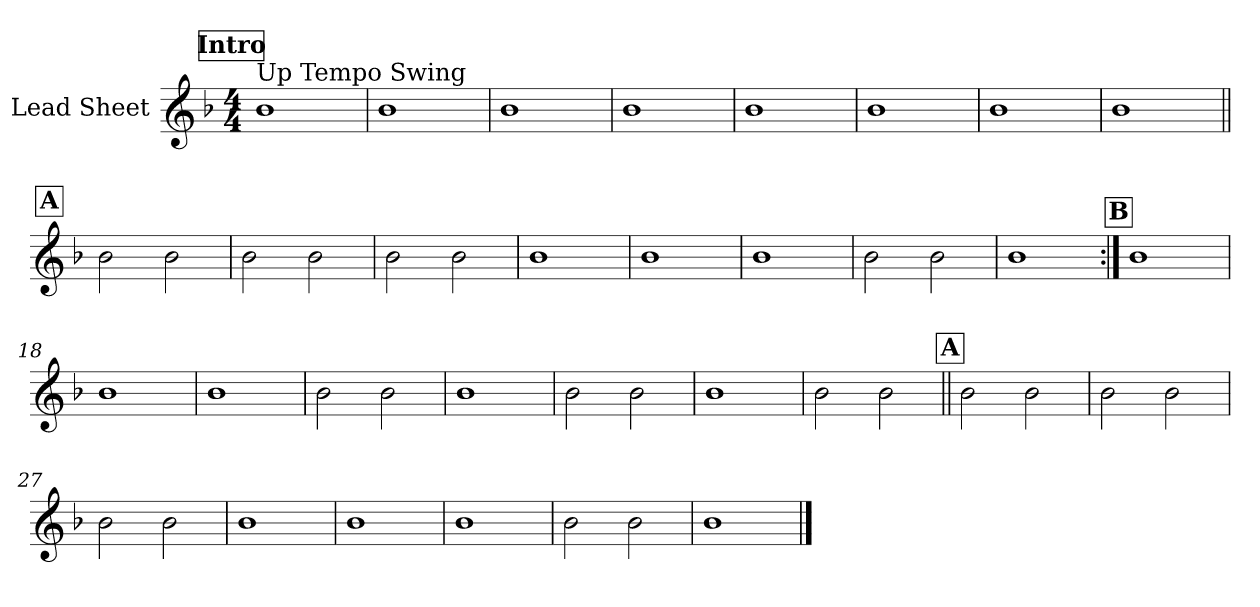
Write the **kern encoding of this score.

**kern
*part1
*staff1
*I"Lead Sheet
*clefG2
*k[b-]
*F:
*M4/4
!!LO:REH:place=s1:a:fs=14:t=Intro
=1
!LO:TX:a:t=Up Tempo Swing
1b-
=2
1b-
=3
1b-
=4
1b-
!!LO:LB:g=z
=5
1b-
=6
1b-
=7
1b-
=8
1b-
!!LO:LB:g=z
!!LO:REH:place=s1:a:fs=14:t=A
=9||
2b-\
2b-\
=10
2b-\
2b-\
=11
2b-\
2b-\
=12
1b-
!!LO:LB:g=z
=13
1b-
=14
1b-
=15
2b-\
2b-\
=16
1b-
!!LO:LB:g=z
!!LO:REH:place=s1:a:fs=14:t=B
=17:|!
1b-
=18
1b-
=19
1b-
=20
2b-\
2b-\
!!LO:LB:g=z
=21
1b-
=22
2b-\
2b-\
=23
1b-
=24
2b-\
2b-\
!!LO:LB:g=z
!!LO:REH:place=s1:a:fs=14:t=A
=25||
2b-\
2b-\
=26
2b-\
2b-\
=27
2b-\
2b-\
=28
1b-
!!LO:LB:g=z
=29
1b-
=30
1b-
=31
2b-\
2b-\
=32
1b-
==
*-
